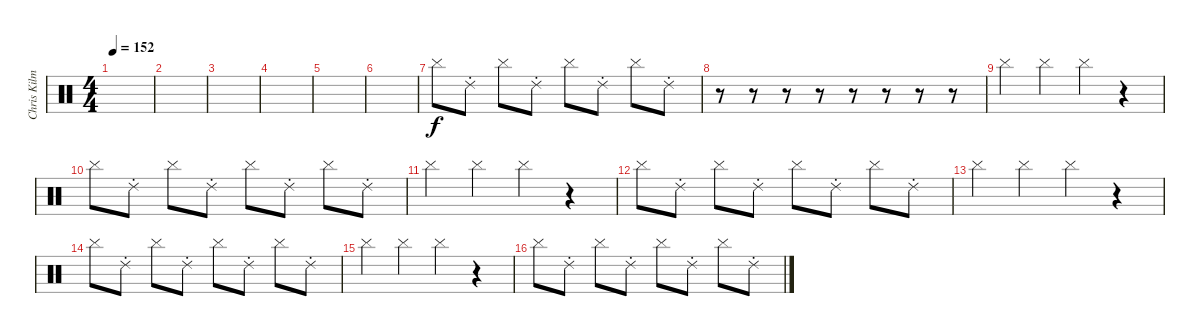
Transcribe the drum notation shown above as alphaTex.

\track ("Chris Kilmore" "Chris Kilm") {instrument percussion}
\staff {score}
\articulation defaults
\ts (4 4)
\tempo 152
\clef neutral
\ks c
|
|
|
|
|
|
"Cymbal (hit)".8 "Ride (choke) 2".8 "Cymbal (hit)".8 "Ride (choke) 2".8 "Cymbal (hit)".8 "Ride (choke) 2".8 "Cymbal (hit)".8 "Ride (choke) 2".8 |
r.8 r.8 r.8 r.8 r.8 r.8 r.8 r.8 |
"Cymbal (hit)".4 "Cymbal (hit)".4 "Cymbal (hit)".4 r.4 |
"Cymbal (hit)".8 "Ride (choke) 2".8 "Cymbal (hit)".8 "Ride (choke) 2".8 "Cymbal (hit)".8 "Ride (choke) 2".8 "Cymbal (hit)".8 "Ride (choke) 2".8 |
"Cymbal (hit)".4 "Cymbal (hit)".4 "Cymbal (hit)".4 r.4 |
"Cymbal (hit)".8 "Ride (choke) 2".8 "Cymbal (hit)".8 "Ride (choke) 2".8 "Cymbal (hit)".8 "Ride (choke) 2".8 "Cymbal (hit)".8 "Ride (choke) 2".8 |
"Cymbal (hit)".4 "Cymbal (hit)".4 "Cymbal (hit)".4 r.4 |
"Cymbal (hit)".8 "Ride (choke) 2".8 "Cymbal (hit)".8 "Ride (choke) 2".8 "Cymbal (hit)".8 "Ride (choke) 2".8 "Cymbal (hit)".8 "Ride (choke) 2".8 |
"Cymbal (hit)".4 "Cymbal (hit)".4 "Cymbal (hit)".4 r.4 |
"Cymbal (hit)".8 "Ride (choke) 2".8 "Cymbal (hit)".8 "Ride (choke) 2".8 "Cymbal (hit)".8 "Ride (choke) 2".8 "Cymbal (hit)".8 "Ride (choke) 2".8
